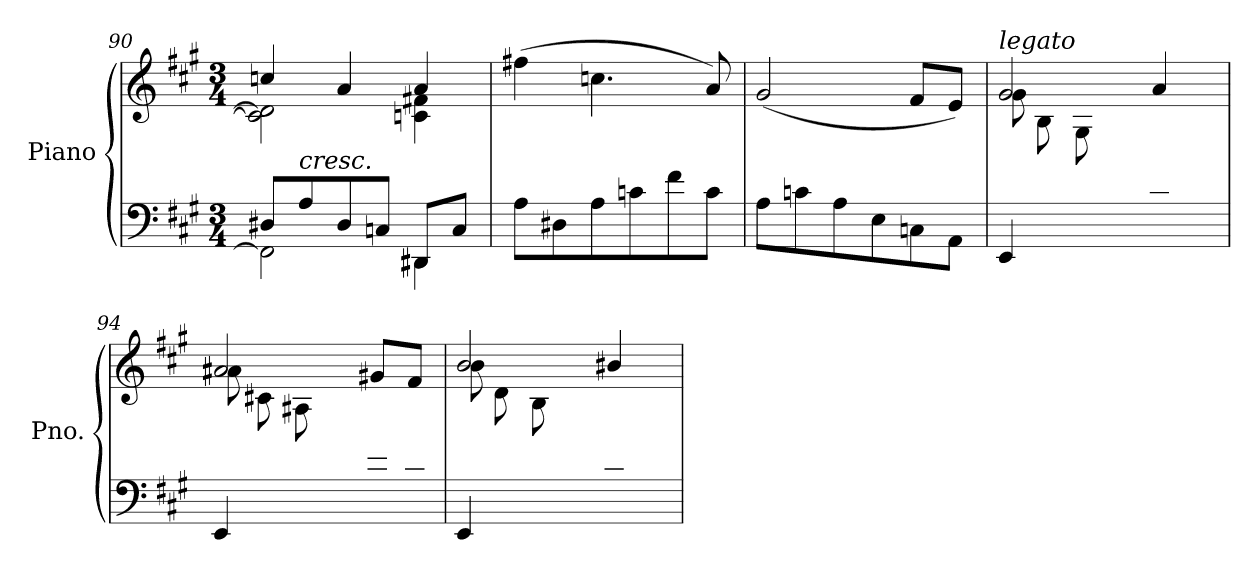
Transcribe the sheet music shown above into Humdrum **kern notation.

**kern	**kern
*part1	*part1
*staff2	*staff1
*I"Piano	*
*I'Pno.	*
*clefF4	*clefG2
*k[f#c#g#]	*k[f#c#g#]
*M3/4	*M3/4
=90	=90
*^	*^
8D#X/	2FF\]	4ccn/	2c\] 2d#\]
!LO:TX:a:i:t=cresc.	!	!	!
8A/	.	.	.
8D#/	.	4a/	.
8Cn/J	.	.	.
8DD#X/L	4DD#\	4a/	4cn\ 4f#X\
8C/J	.	.	.
*v	*v	*	*
*	*v	*v
!!LO:LB:g=z
=91	=91
8A\L	(>4ff#X\
8D#X\	.
8A\	4.ccn\
8cn\	.
8f#\	.
8c\J	8a/)
=92	=92
8A\L	(>2g#/
8cn\	.
8A\	.
8E\	.
8Cn\	8f#/L
8AA\J	8e/J)
=93	=93
*^	*^
!	!	!LO:TX:a:i:t=legato	!
4.ryy	4EE/	2g#/	(<8g#\L
.	.	.	8B\
.	2ryy	.	8G#\
8E/	.	.	4.ryy
8cn/	.	4a/	.
8A/J)	.	.	.
=94	=94	=94	=94
4.ryy	4EE/	2a#X/	(<8a#\L
.	.	.	8c#X\
.	2ryy	.	8A#X\
8E/	.	.	4.ryy
8e/	.	8g#X/L	.
8c#/J)	.	8f#/J	.
=95	=95	=95	=95
4.ryy	4EE/	2b/	(<8b\L
.	.	.	8d\
.	2ryy	.	8B\
8E/	.	.	4.ryy
8d#X/	.	4b#X/	.
8B#X/J)	.	.	.
*v	*v	*	*
*	*v	*v
=	=
*-	*-
